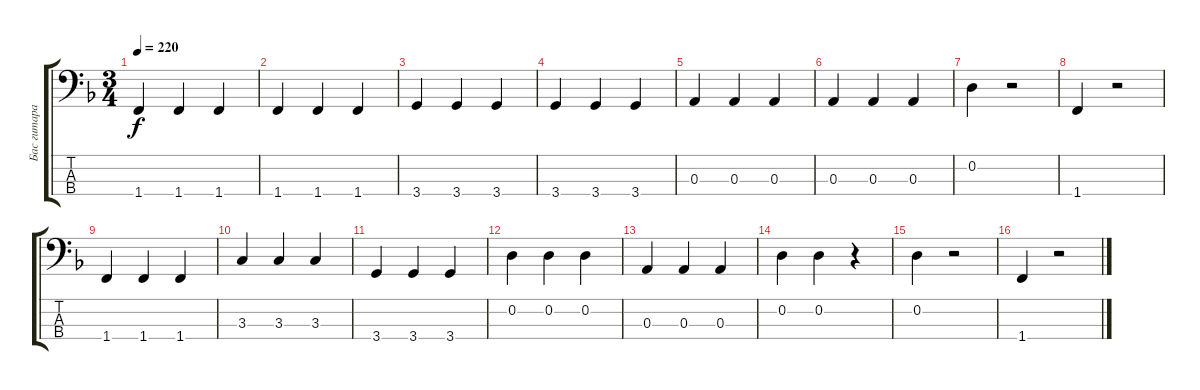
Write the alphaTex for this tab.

\track ("Бас гитара" "Бас гитара") {instrument electricbassfinger}
\staff {score tabs}
\tuning (G2 D2 A1 E1) {hide}
\ts (3 4)
\tempo 220
\clef f4
\ks f
1.4.4{dy f} 1.4.4 1.4.4 |
1.4.4 1.4.4 1.4.4 |
3.4.4 3.4.4 3.4.4 |
3.4.4 3.4.4 3.4.4 |
0.3.4 0.3.4 0.3.4 |
0.3.4 0.3.4 0.3.4 |
0.2.4 r.2 |
1.4.4 r.2 |
1.4.4 1.4.4 1.4.4 |
3.3.4 3.3.4 3.3.4 |
3.4.4 3.4.4 3.4.4 |
0.2.4 0.2.4 0.2.4 |
0.3.4 0.3.4 0.3.4 |
0.2.4 0.2.4 r.4 |
0.2.4 r.2 |
1.4.4 r.2
